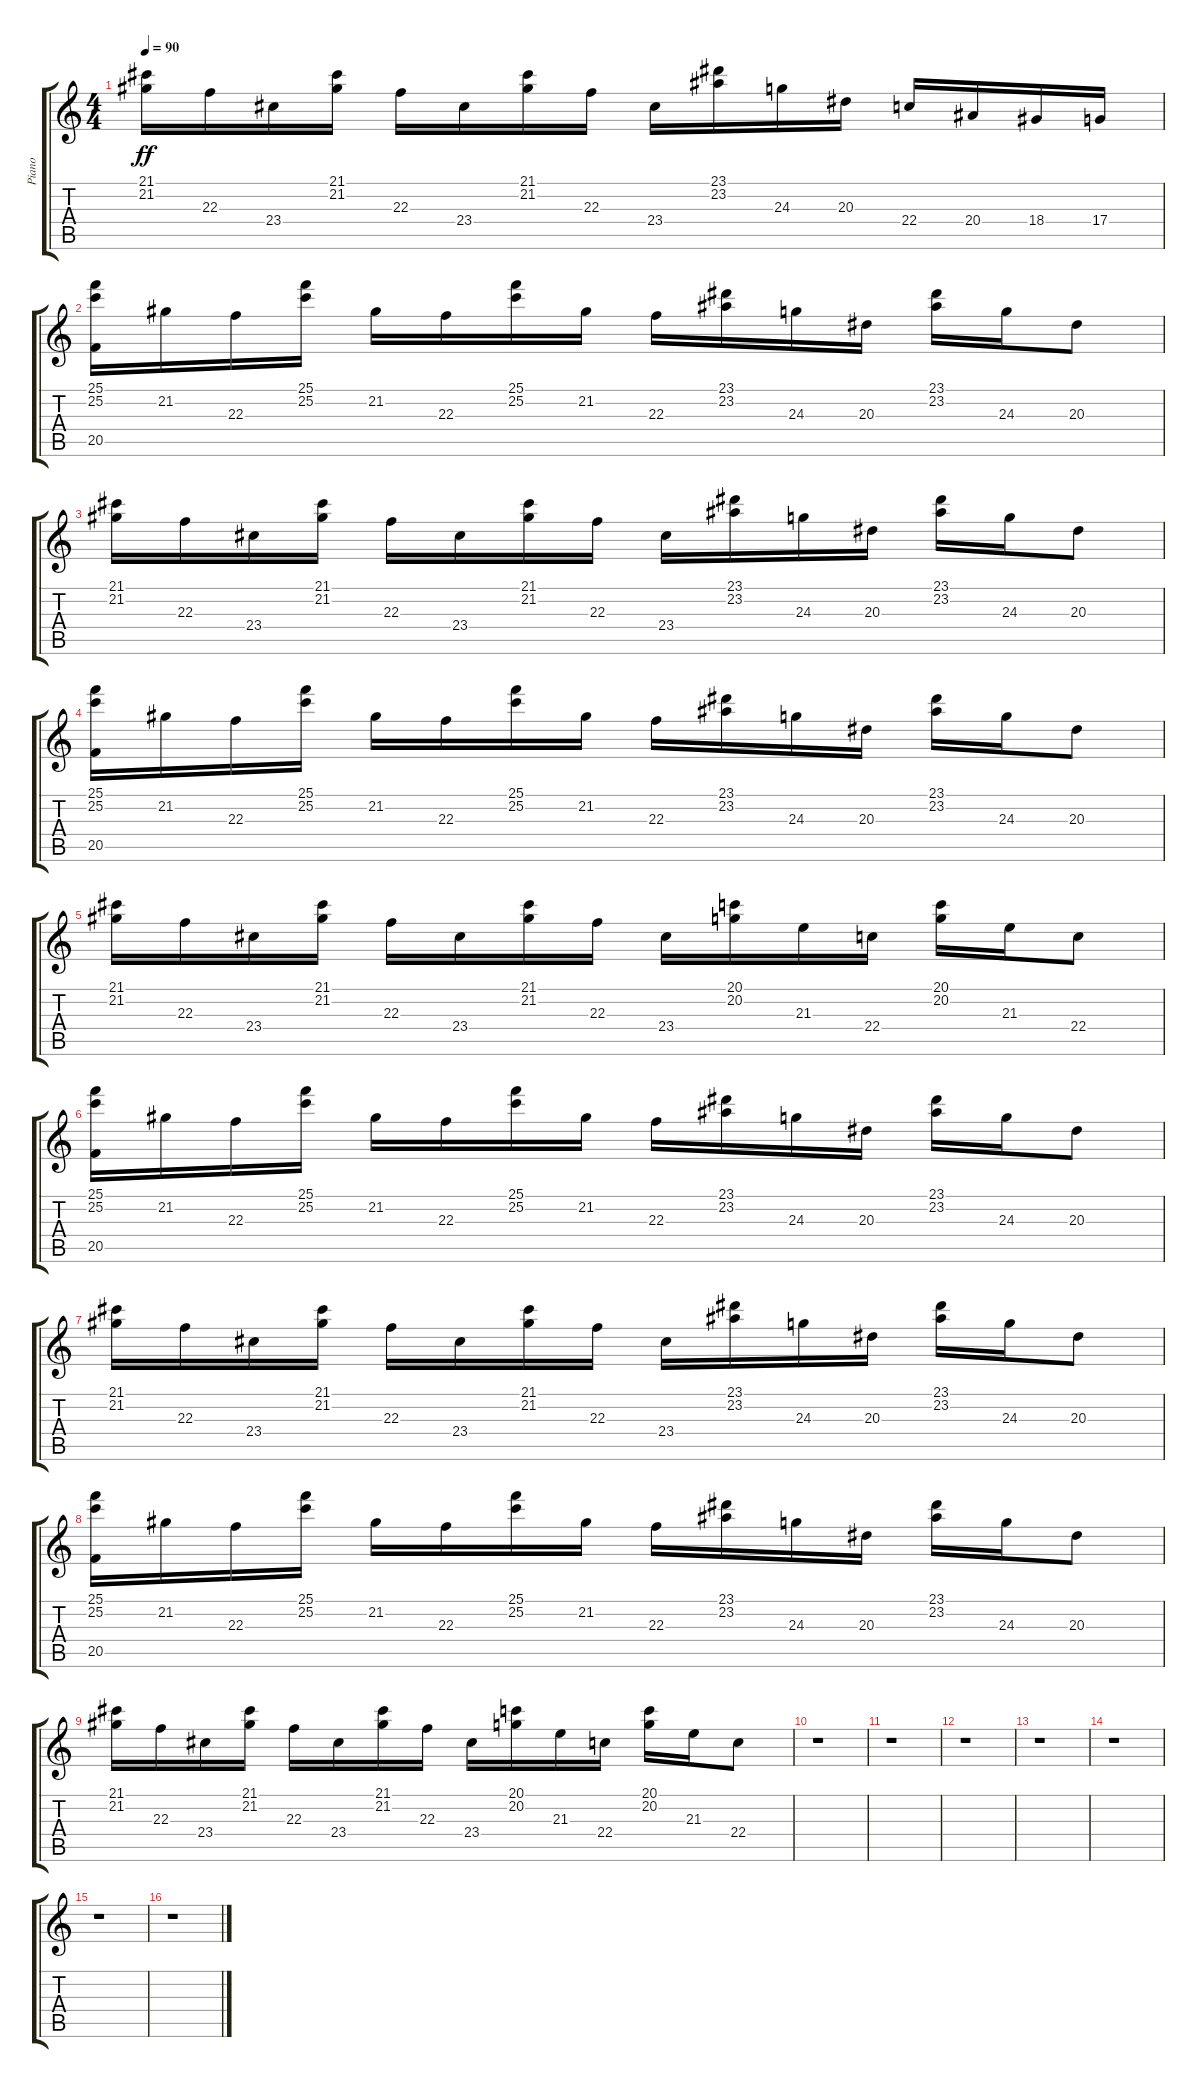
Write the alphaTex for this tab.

\track ("Piano" "Piano") {instrument brightacousticpiano}
\staff {score tabs}
\tuning (E4 B3 G3 D3 A2 E2) {hide}
\ts (4 4)
\tempo 90
\clef g2
\ks c
(21.1 21.2).16{dy ff} 22.3.16 23.4.16 (21.1 21.2).16 22.3.16 23.4.16 (21.1 21.2).16 22.3.16 23.4.16 (23.1 23.2).16 24.3.16 20.3.16 22.4.16 20.4.16 18.4.16 17.4.16 |
(25.1 25.2 20.5).16 21.2.16 22.3.16 (25.1 25.2).16 21.2.16 22.3.16 (25.1 25.2).16 21.2.16 22.3.16 (23.1 23.2).16 24.3.16 20.3.16 (23.1 23.2).16 24.3.16 20.3.8 |
(21.1 21.2).16 22.3.16 23.4.16 (21.1 21.2).16 22.3.16 23.4.16 (21.1 21.2).16 22.3.16 23.4.16 (23.1 23.2).16 24.3.16 20.3.16 (23.1 23.2).16 24.3.16 20.3.8 |
(25.1 25.2 20.5).16 21.2.16 22.3.16 (25.1 25.2).16 21.2.16 22.3.16 (25.1 25.2).16 21.2.16 22.3.16 (23.1 23.2).16 24.3.16 20.3.16 (23.1 23.2).16 24.3.16 20.3.8 |
(21.1 21.2).16 22.3.16 23.4.16 (21.1 21.2).16 22.3.16 23.4.16 (21.1 21.2).16 22.3.16 23.4.16 (20.1 20.2).16 21.3.16 22.4.16 (20.1 20.2).16 21.3.16 22.4.8 |
(25.1 25.2 20.5).16 21.2.16 22.3.16 (25.1 25.2).16 21.2.16 22.3.16 (25.1 25.2).16 21.2.16 22.3.16 (23.1 23.2).16 24.3.16 20.3.16 (23.1 23.2).16 24.3.16 20.3.8 |
(21.1 21.2).16 22.3.16 23.4.16 (21.1 21.2).16 22.3.16 23.4.16 (21.1 21.2).16 22.3.16 23.4.16 (23.1 23.2).16 24.3.16 20.3.16 (23.1 23.2).16 24.3.16 20.3.8 |
(25.1 25.2 20.5).16 21.2.16 22.3.16 (25.1 25.2).16 21.2.16 22.3.16 (25.1 25.2).16 21.2.16 22.3.16 (23.1 23.2).16 24.3.16 20.3.16 (23.1 23.2).16 24.3.16 20.3.8 |
(21.1 21.2).16 22.3.16 23.4.16 (21.1 21.2).16 22.3.16 23.4.16 (21.1 21.2).16 22.3.16 23.4.16 (20.1 20.2).16 21.3.16 22.4.16 (20.1 20.2).16 21.3.16 22.4.8 |
r.1 |
r.1 |
r.1 |
r.1 |
r.1 |
r.1 |
r.1
